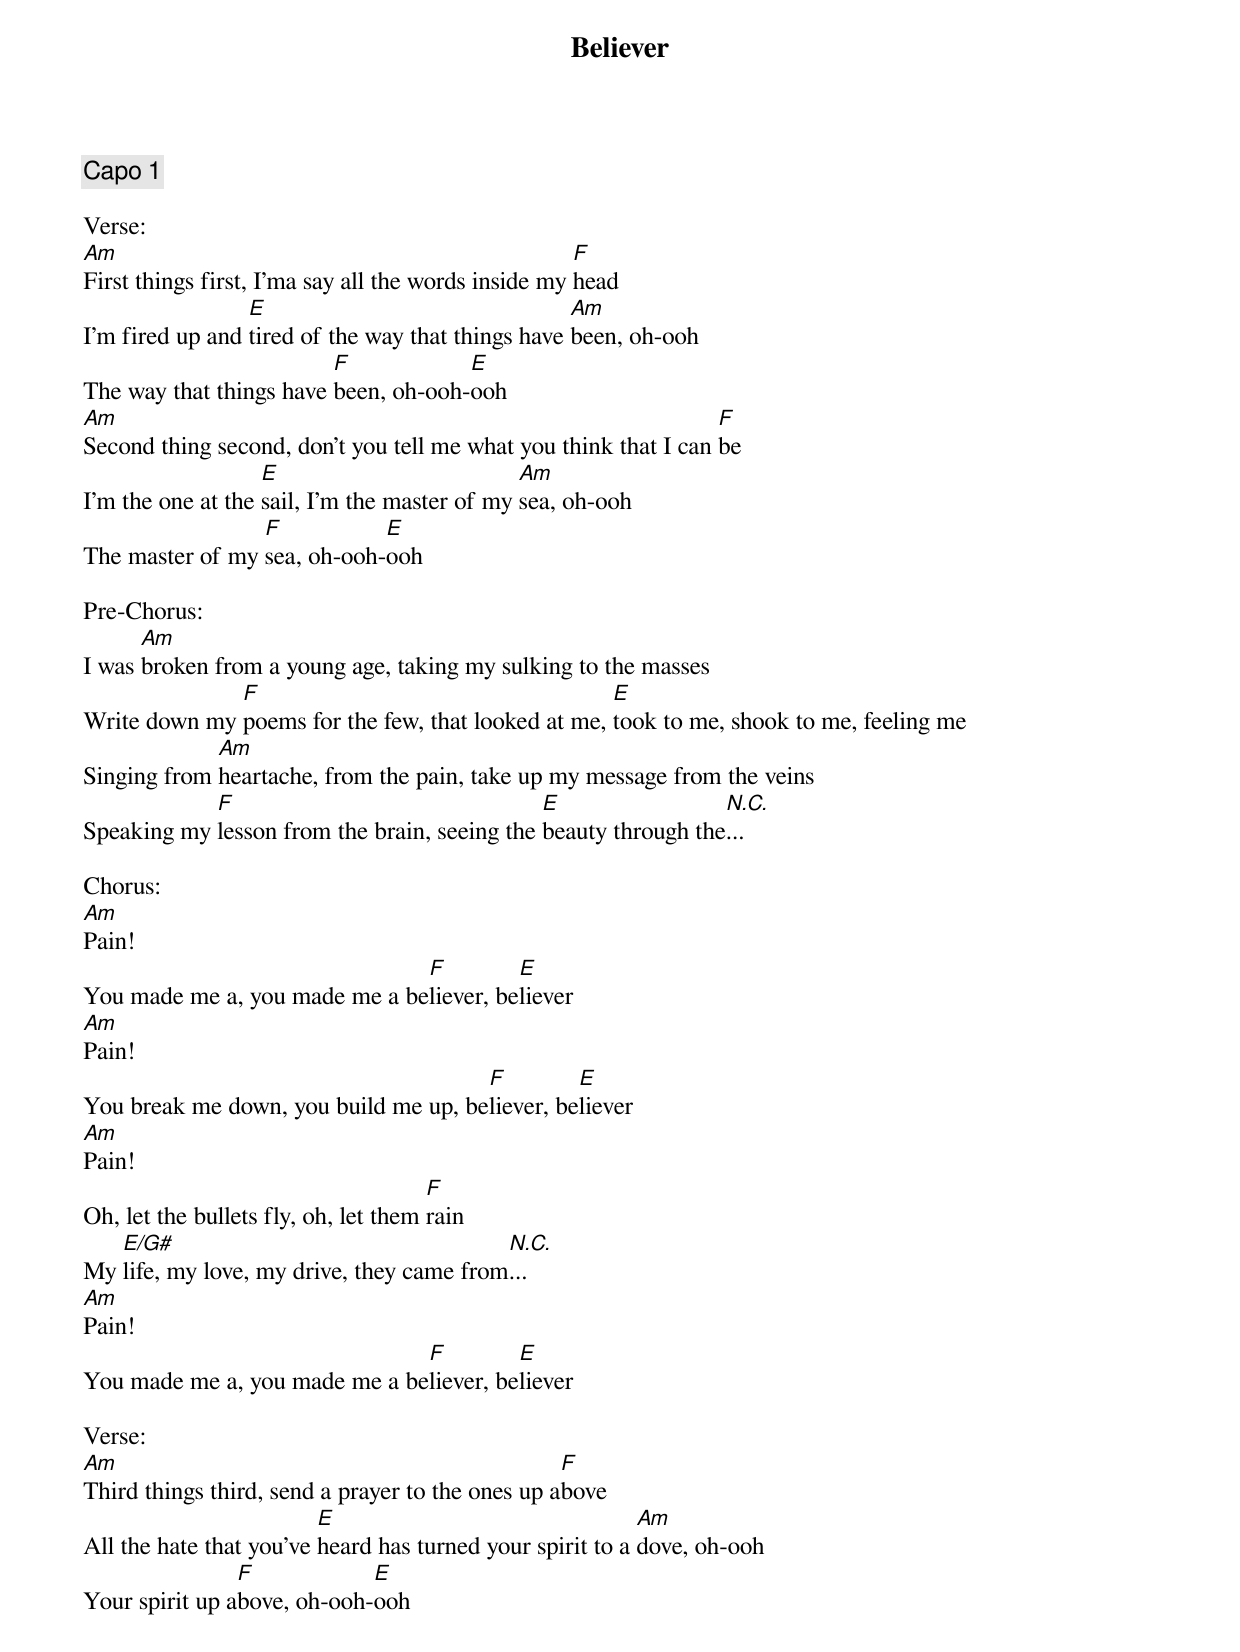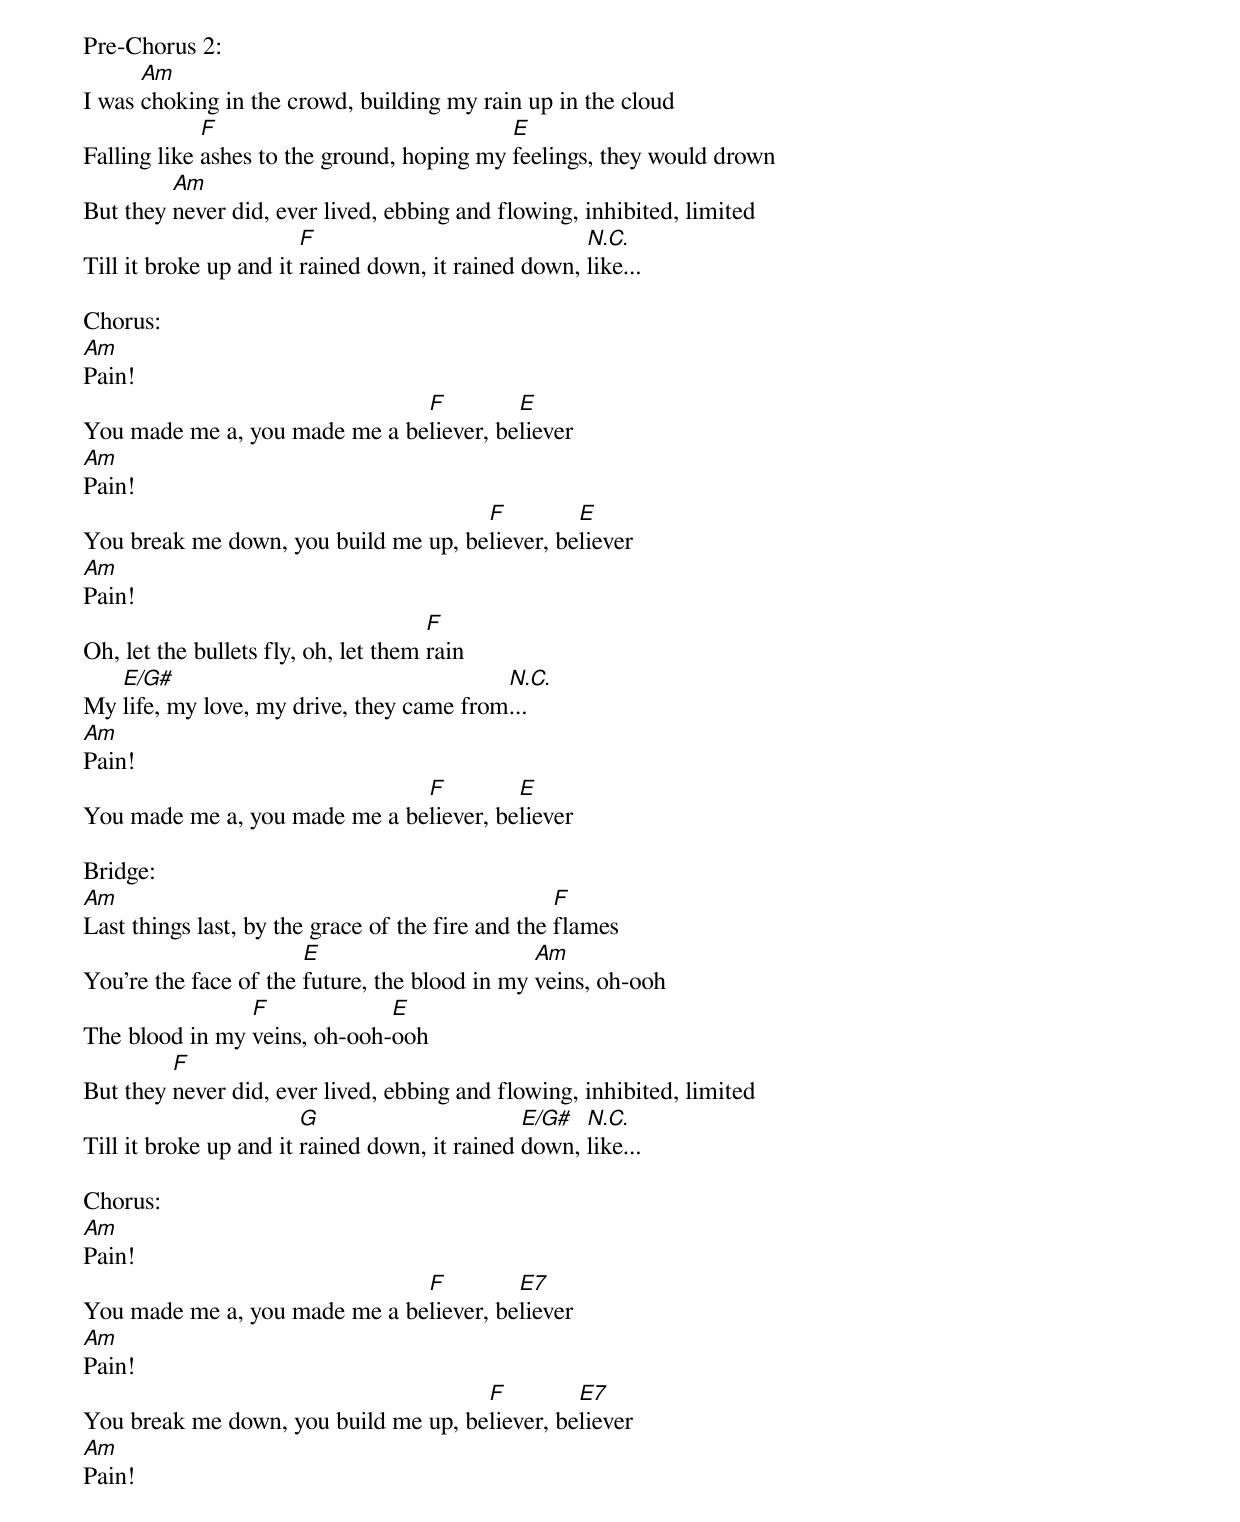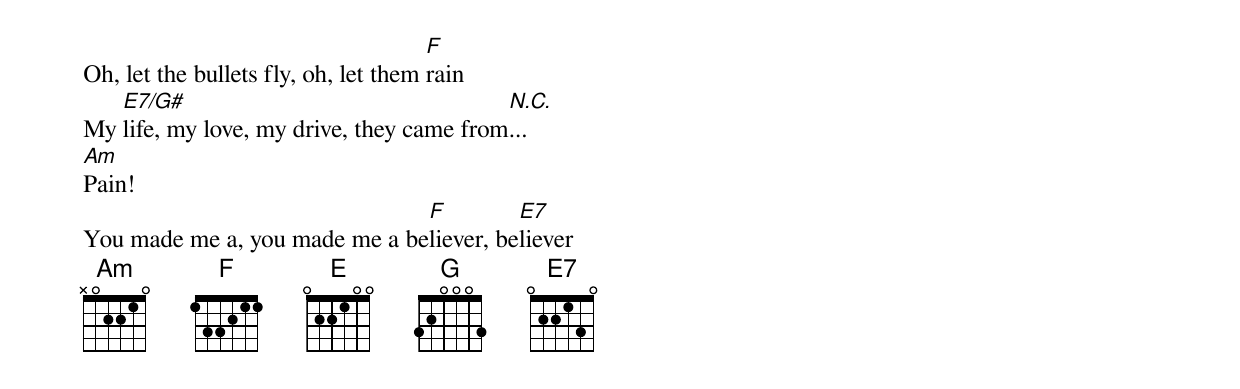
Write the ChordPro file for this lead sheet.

{title:Believer}
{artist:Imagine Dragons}
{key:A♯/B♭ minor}
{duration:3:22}
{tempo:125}
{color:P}

{comment: Capo 1}

Verse:
[Am]First things first, I'ma say all the words inside my [F]head
I'm fired up and [E]tired of the way that things have [Am]been, oh-ooh
The way that things have [F]been, oh-ooh-[E]ooh
[Am]Second thing second, don't you tell me what you think that I can [F]be
I'm the one at the [E]sail, I'm the master of my [Am]sea, oh-ooh
The master of my [F]sea, oh-ooh-[E]ooh

Pre-Chorus:
I was [Am]broken from a young age, taking my sulking to the masses
Write down my [F]poems for the few, that looked at me, [E]took to me, shook to me, feeling me
Singing from [Am]heartache, from the pain, take up my message from the veins
Speaking my [F]lesson from the brain, seeing the [E]beauty through the[N.C.]...

Chorus:
[Am]Pain!
You made me a, you made me a be[F]liever, be[E]liever
[Am]Pain!
You break me down, you build me up, be[F]liever, be[E]liever
[Am]Pain!
Oh, let the bullets fly, oh, let them [F]rain
My [E/G#]life, my love, my drive, they came from[N.C.]...
[Am]Pain!
You made me a, you made me a be[F]liever, be[E]liever

Verse:
[Am]Third things third, send a prayer to the ones up a[F]bove
All the hate that you've [E]heard has turned your spirit to a [Am]dove, oh-ooh
Your spirit up a[F]bove, oh-ooh-[E]ooh

Pre-Chorus 2:
I was [Am]choking in the crowd, building my rain up in the cloud
Falling like [F]ashes to the ground, hoping my [E]feelings, they would drown
But they [Am]never did, ever lived, ebbing and flowing, inhibited, limited
Till it broke up and it [F]rained down, it rained down, [N.C.]like...

Chorus:
[Am]Pain!
You made me a, you made me a be[F]liever, be[E]liever
[Am]Pain!
You break me down, you build me up, be[F]liever, be[E]liever
[Am]Pain!
Oh, let the bullets fly, oh, let them [F]rain
My [E/G#]life, my love, my drive, they came from[N.C.]...
[Am]Pain!
You made me a, you made me a be[F]liever, be[E]liever

Bridge:
[Am]Last things last, by the grace of the fire and the [F]flames
You're the face of the [E]future, the blood in my [Am]veins, oh-ooh
The blood in my [F]veins, oh-ooh-[E]ooh
But they [F]never did, ever lived, ebbing and flowing, inhibited, limited
Till it broke up and it [G]rained down, it rained [E/G#]down, [N.C.]like...

Chorus:
[Am]Pain!
You made me a, you made me a be[F]liever, be[E7]liever
[Am]Pain!
You break me down, you build me up, be[F]liever, be[E7]liever
[Am]Pain!
Oh, let the bullets fly, oh, let them [F]rain
My [E7/G#]life, my love, my drive, they came from[N.C.]...
[Am]Pain!
You made me a, you made me a be[F]liever, be[E7]liever
